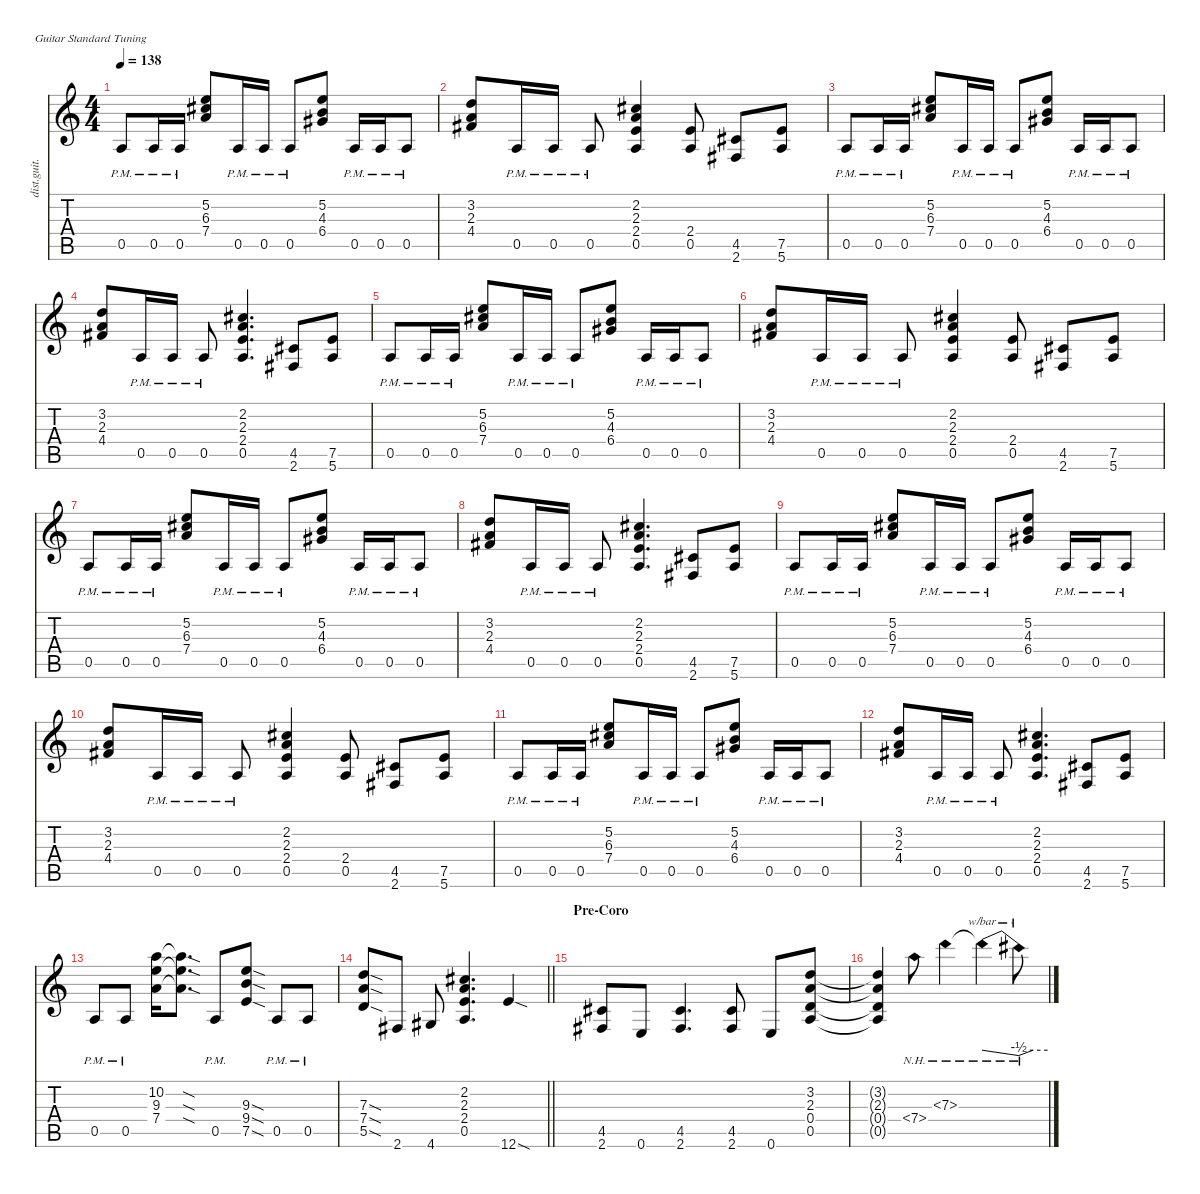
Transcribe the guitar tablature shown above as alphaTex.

\defaultSystemsLayout 4
\hideDynamics
\bracketExtendMode nobrackets
\otherSystemsTrackNameOrientation horizontal
\track ("Randy Rhoads" "dist.guit.") {instrument distortionguitar}
\staff {score tabs}
\tuning (E4 B3 G3 D3 A2 E2)
\ts (4 4)
\tempo 138
\clef g2
\ks c
0.5{pm}.8{dy fff beam Up} 0.5{pm}.16{beam Up} 0.5{pm}.16{beam Up} (5.2 6.3{acc #} 7.4).8{dy f beam Up} 0.5{pm}.16{dy fff beam Up} 0.5{pm}.16{beam Up} 0.5{pm}.8{beam Up} (5.2 4.3 6.4{acc #}).8{dy f beam Up} 0.5{pm}.16{dy fff beam Up} 0.5{pm}.16{beam Up} 0.5{pm}.8{beam Up} |
(3.2 2.3 4.4{acc #}).8{dy f beam Up} 0.5{pm}.16{dy fff beam Up} 0.5{pm}.16{beam Up} 0.5{pm}.8{beam Up} (2.2{acc #} 2.3 2.4 0.5).4{dy f beam Up} (2.4 0.5).8{beam Up} (4.5{acc #} 2.6{acc #}).8{beam Up} (7.5 5.6).8{beam Up} |
0.5{pm}.8{dy fff beam Up} 0.5{pm}.16{beam Up} 0.5{pm}.16{beam Up} (5.2 6.3{acc #} 7.4).8{dy f beam Up} 0.5{pm}.16{dy fff beam Up} 0.5{pm}.16{beam Up} 0.5{pm}.8{beam Up} (5.2 4.3 6.4{acc #}).8{dy f beam Up} 0.5{pm}.16{dy fff beam Up} 0.5{pm}.16{beam Up} 0.5{pm}.8{beam Up} |
(3.2 2.3 4.4{acc #}).8{dy f beam Up} 0.5{pm}.16{dy fff beam Up} 0.5{pm}.16{beam Up} 0.5{pm}.8{beam Up} (2.2{acc #} 2.3 2.4 0.5).4{d dy f beam Up} (4.5{acc #} 2.6{acc #}).8{beam Up} (7.5 5.6).8{beam Up} |
0.5{pm}.8{dy fff beam Up} 0.5{pm}.16{beam Up} 0.5{pm}.16{beam Up} (5.2 6.3{acc #} 7.4).8{dy f beam Up} 0.5{pm}.16{dy fff beam Up} 0.5{pm}.16{beam Up} 0.5{pm}.8{beam Up} (5.2 4.3 6.4{acc #}).8{dy f beam Up} 0.5{pm}.16{dy fff beam Up} 0.5{pm}.16{beam Up} 0.5{pm}.8{beam Up} |
(3.2 2.3 4.4{acc #}).8{dy f beam Up} 0.5{pm}.16{dy fff beam Up} 0.5{pm}.16{beam Up} 0.5{pm}.8{beam Up} (2.2{acc #} 2.3 2.4 0.5).4{dy f beam Up} (2.4 0.5).8{beam Up} (4.5{acc #} 2.6{acc #}).8{beam Up} (7.5 5.6).8{beam Up} |
0.5{pm}.8{dy fff beam Up} 0.5{pm}.16{beam Up} 0.5{pm}.16{beam Up} (5.2 6.3{acc #} 7.4).8{dy f beam Up} 0.5{pm}.16{dy fff beam Up} 0.5{pm}.16{beam Up} 0.5{pm}.8{beam Up} (5.2 4.3 6.4{acc #}).8{dy f beam Up} 0.5{pm}.16{dy fff beam Up} 0.5{pm}.16{beam Up} 0.5{pm}.8{beam Up} |
(3.2 2.3 4.4{acc #}).8{dy f beam Up} 0.5{pm}.16{dy fff beam Up} 0.5{pm}.16{beam Up} 0.5{pm}.8{beam Up} (2.2{acc #} 2.3 2.4 0.5).4{d dy f beam Up} (4.5{acc #} 2.6{acc #}).8{beam Up} (7.5 5.6).8{beam Up} |
0.5{pm}.8{dy fff beam Up} 0.5{pm}.16{beam Up} 0.5{pm}.16{beam Up} (5.2 6.3{acc #} 7.4).8{dy f beam Up} 0.5{pm}.16{dy fff beam Up} 0.5{pm}.16{beam Up} 0.5{pm}.8{beam Up} (5.2 4.3 6.4{acc #}).8{dy f beam Up} 0.5{pm}.16{dy fff beam Up} 0.5{pm}.16{beam Up} 0.5{pm}.8{beam Up} |
(3.2 2.3 4.4{acc #}).8{dy f beam Up} 0.5{pm}.16{dy fff beam Up} 0.5{pm}.16{beam Up} 0.5{pm}.8{beam Up} (2.2{acc #} 2.3 2.4 0.5).4{dy f beam Up} (2.4 0.5).8{beam Up} (4.5{acc #} 2.6{acc #}).8{beam Up} (7.5 5.6).8{beam Up} |
0.5{pm}.8{dy fff beam Up} 0.5{pm}.16{beam Up} 0.5{pm}.16{beam Up} (5.2 6.3{acc #} 7.4).8{dy f beam Up} 0.5{pm}.16{dy fff beam Up} 0.5{pm}.16{beam Up} 0.5{pm}.8{beam Up} (5.2 4.3 6.4{acc #}).8{dy f beam Up} 0.5{pm}.16{dy fff beam Up} 0.5{pm}.16{beam Up} 0.5{pm}.8{beam Up} |
(3.2 2.3 4.4{acc #}).8{dy f beam Up} 0.5{pm}.16{dy fff beam Up} 0.5{pm}.16{beam Up} 0.5{pm}.8{beam Up} (2.2{acc #} 2.3 2.4 0.5).4{d dy f beam Up} (4.5{acc #} 2.6{acc #}).8{beam Up} (7.5 5.6).8{beam Up} |
0.5{pm}.8{dy fff beam Up} 0.5{pm}.8{beam Up} (10.2 9.3 7.4).16{dy f beam Down} (10.2{sod t} 9.3{sod t} 7.4{sod t}).8{d beam Down} 0.5{pm}.8{dy fff beam Up} (9.3{sod} 9.4{sod} 7.5{sod}).8{dy f beam Up} 0.5{pm}.8{dy fff beam Up} 0.5{pm}.8{beam Up} |
\barLineRight lightlight
(7.3{sod} 7.4{sod} 5.5{sod}).8{dy f beam Up} 2.6{acc #}.8{beam Up} 4.6{acc #}.8{beam Up} (2.2{acc #} 2.3 2.4 0.5).4{d beam Up} 12.6{sod}.4{beam Up} |
\section ("" "Pre-Coro")
(4.5{acc #} 2.6{acc #}).8{beam Up} 0.6.8{beam Up} (4.5{acc #} 2.6{acc #}).4{d beam Up} (4.5{acc #} 2.6{acc #}).8{beam Up} 0.6.8{beam Up} (3.2 2.3 0.4 0.5).8{beam Up} |
(3.2{t} 2.3{t} 0.4{t} 0.5{t}).4{beam Up} 7.4{nh}.8{dy ff beam Down} 7.3{nh}.4{beam Down} 7.3{nh t}.4{tbe (dive default 0 0 60 -2) beam Down} 7.3{nh t}.8{tbe (custom default 0 -2 30 0 30 0 60 0) beam Down}
